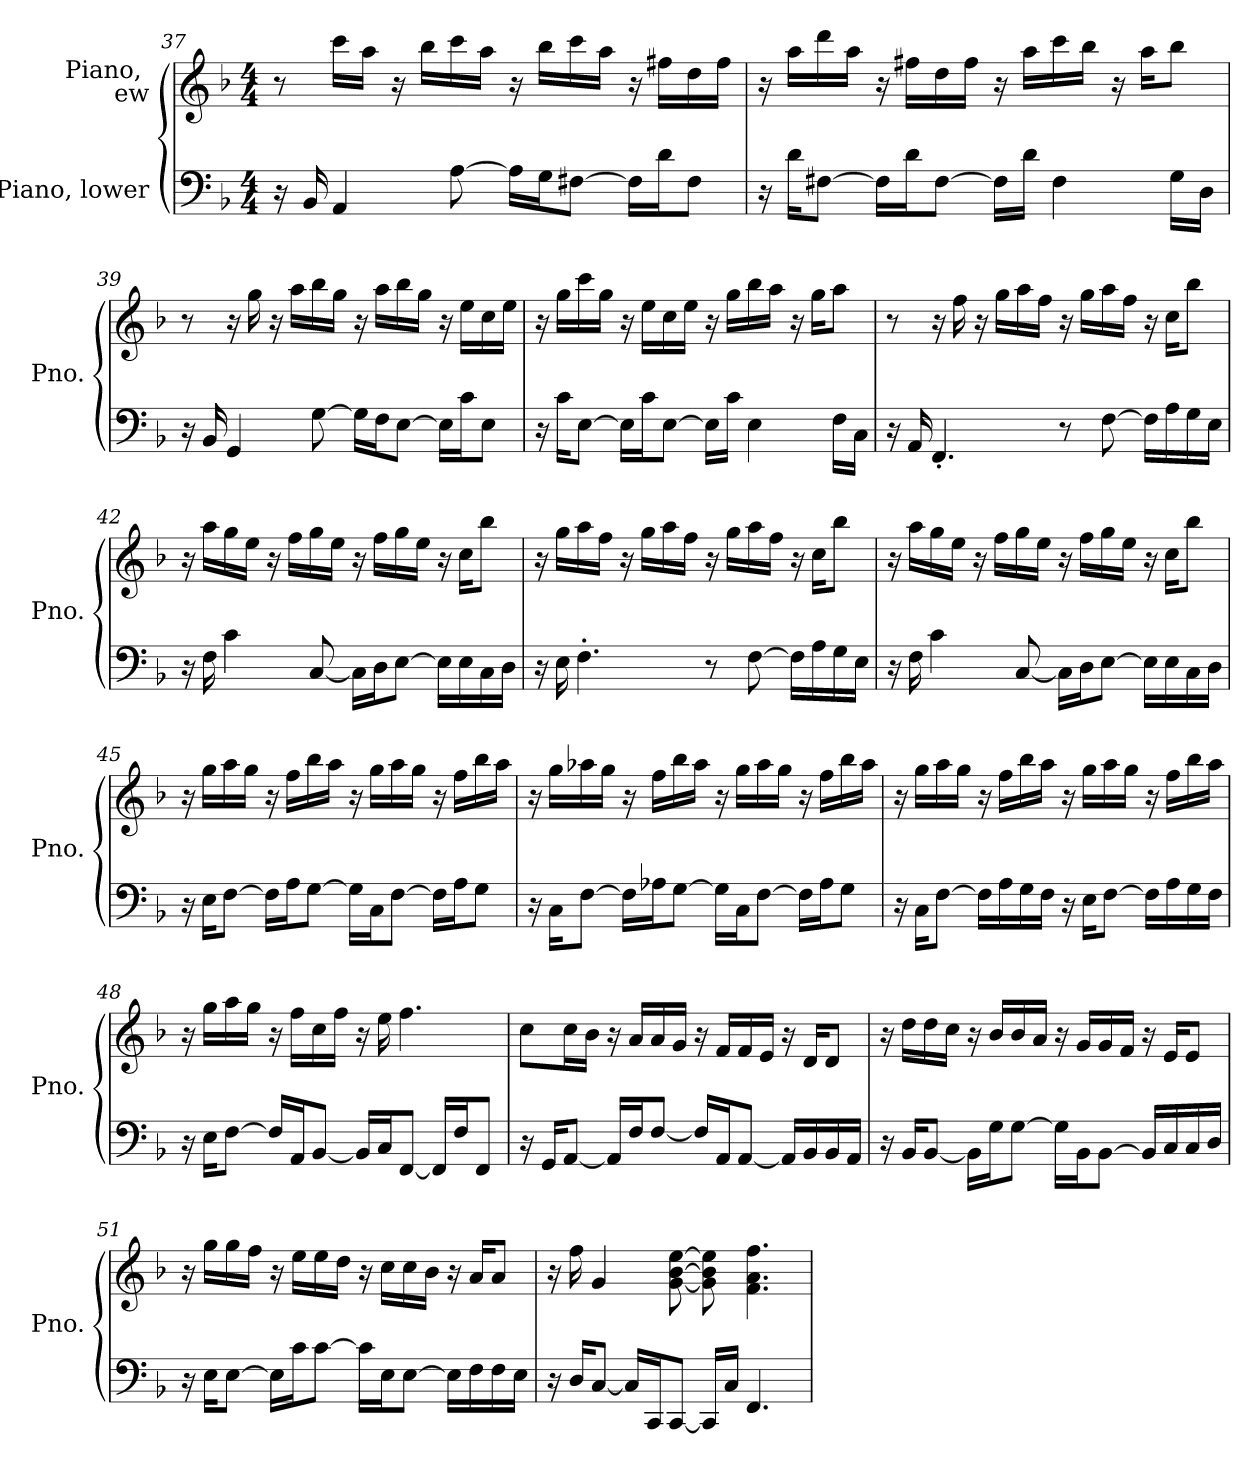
**kern	**kern
*part2	*part1
*staff2	*staff1
*I"Piano, lower	*I"Piano, \new
*I'Pno.	*I'Pno.
!!LO:PB:g=z
*clefF4	*clefG2
*k[b-]	*k[b-]
*M4/4	*M4/4
=37	=37
16r	8r
16BB-/	.
4AA/	16ccc\LL
.	16aa\JJ
.	16r
.	16bb-\LL
[8A\	16ccc\
.	16aa\JJ
16A\LL]	16r
16G\J	16bb-\LL
[8F#X\J	16ccc\
.	16aa\JJ
16F#\LL]	16r
16d\J	16ff#X\LL
8F#\J	16dd\
.	16ff#\JJ
=38	=38
16r	16r
16d\KL	16aa\LL
[8F#X\J	16ddd\
.	16aa\JJ
16F#\LL]	16r
16d\J	16ff#X\LL
[8F#\J	16dd\
.	16ff#\JJ
16F#\LL]	16r
16d\JJ	16aa\LL
4F#\	16ccc\
.	16bb-\JJ
.	16r
.	16aa\KL
16G\LL	8bb-\J
16D\JJ	.
!!LO:LB:g=z
=39	=39
16r	8r
16BB-/	.
4GG/	16r
.	16gg\
.	16r
.	16aa\LL
[8G\	16bb-\
.	16gg\JJ
16G\LL]	16r
16F\J	16aa\LL
[8E\J	16bb-\
.	16gg\JJ
16E\LL]	16r
16c\J	16ee\LL
8E\J	16cc\
.	16ee\JJ
=40	=40
16r	16r
16c\KL	16gg\LL
[8E\J	16ccc\
.	16gg\JJ
16E\LL]	16r
16c\J	16ee\LL
[8E\J	16cc\
.	16ee\JJ
16E\LL]	16r
16c\JJ	16gg\LL
4E\	16bb-\
.	16aa\JJ
.	16r
.	16gg\KL
16F\LL	8aa\J
16C\JJ	.
!!LO:LB:g=z
=41	=41
16r	8r
16AA/	.
4.FF'/	16r
.	16ff\
.	16r
.	16gg\LL
.	16aa\
.	16ff\JJ
8r	16r
.	16gg\LL
[8F\	16aa\
.	16ff\JJ
16F\LL]	16r
16A\	16cc\KL
16G\	8bb-\J
16E\JJ	.
=42	=42
16r	16r
16F\	16aa\LL
4c\	16gg\
.	16ee\JJ
.	16r
.	16ff\LL
[8C/	16gg\
.	16ee\JJ
16C\LL]	16r
16D\J	16ff\LL
[8E\J	16gg\
.	16ee\JJ
16E\LL]	16r
16E\	16cc\KL
16C\	8bb-\J
16D\JJ	.
!!LO:LB:g=z
=43	=43
16r	16r
16E\	16gg\LL
4.F'\	16aa\
.	16ff\JJ
.	16r
.	16gg\LL
.	16aa\
.	16ff\JJ
8r	16r
.	16gg\LL
[8F\	16aa\
.	16ff\JJ
16F\LL]	16r
16A\	16cc\KL
16G\	8bb-\J
16E\JJ	.
=44	=44
16r	16r
16F\	16aa\LL
4c\	16gg\
.	16ee\JJ
.	16r
.	16ff\LL
[8C/	16gg\
.	16ee\JJ
16C\LL]	16r
16D\J	16ff\LL
[8E\J	16gg\
.	16ee\JJ
16E\LL]	16r
16E\	16cc\KL
16C\	8bb-\J
16D\JJ	.
!!LO:LB:g=z
=45	=45
16r	16r
16E\KL	16gg\LL
[8F\J	16aa\
.	16gg\JJ
16F\LL]	16r
16A\J	16ff\LL
[8G\J	16bb-\
.	16aa\JJ
16G\LL]	16r
16C\J	16gg\LL
[8F\J	16aa\
.	16gg\JJ
16F\LL]	16r
16A\J	16ff\LL
8G\J	16bb-\
.	16aa\JJ
=46	=46
16r	16r
16C\KL	16gg\LL
[8F\J	16aa-X\
.	16gg\JJ
16F\LL]	16r
16A-X\J	16ff\LL
[8G\J	16bb-\
.	16aa-\JJ
16G\LL]	16r
16C\J	16gg\LL
[8F\J	16aa-\
.	16gg\JJ
16F\LL]	16r
16A-\J	16ff\LL
8G\J	16bb-\
.	16aa-\JJ
!!LO:LB:g=z
=47	=47
16r	16r
16C\KL	16gg\LL
[8F\J	16aa\
.	16gg\JJ
16F\LL]	16r
16A\	16ff\LL
16G\	16bb-\
16F\JJ	16aa\JJ
16r	16r
16E\KL	16gg\LL
[8F\J	16aa\
.	16gg\JJ
16F\LL]	16r
16A\	16ff\LL
16G\	16bb-\
16F\JJ	16aa\JJ
=48	=48
16r	16r
16E\KL	16gg\LL
[8F\J	16aa\
.	16gg\JJ
16F/LL]	16r
16AA/J	16ff\LL
[8BB-/J	16cc\
.	16ff\JJ
16BB-/LL]	16r
16C/J	16ee\
[8FF/J	4.ff\
16FF/LL]	.
16F/J	.
8FF/J	.
!!LO:PB:g=z
=49	=49
16r	8cc\L
16GG/KL	.
[8AA/J	16cc\L
.	16b-\JJ
16AA/LL]	16r
16F/J	16a/LL
[8F/J	16a/
.	16g/JJ
16F/LL]	16r
16AA/J	16f/LL
[8AA/J	16f/
.	16e/JJ
16AA/LL]	16r
16BB-/	16d/KL
16BB-/	8d/J
16AA/JJ	.
=50	=50
16r	16r
16BB-/KL	16dd\LL
[8BB-/J	16dd\
.	16cc\JJ
16BB-\LL]	16r
16G\J	16b-/LL
[8G\J	16b-/
.	16a/JJ
16G\LL]	16r
16BB-\J	16g/LL
[8BB-\J	16g/
.	16f/JJ
16BB-/LL]	16r
16C/	16e/KL
16C/	8e/J
16D/JJ	.
!!LO:LB:g=z
=51	=51
16r	16r
16E\KL	16gg\LL
[8E\J	16gg\
.	16ff\JJ
16E\LL]	16r
16c\J	16ee\LL
[8c\J	16ee\
.	16dd\JJ
16c\LL]	16r
16E\J	16cc\LL
[8E\J	16cc\
.	16b-\JJ
16E\LL]	16r
16F\	16a/KL
16F\	8a/J
16E\JJ	.
=52	=52
16r	16r
16D/KL	16ff\
[8C/J	4g/
16C/LL]	.
16CC/J	.
[8CC/J	[8g\ [8b-\ [8ee\
16CC/LL]	8g\] 8b-\] 8ee\]
16C/JJ	.
4.FF/	4.f\ 4.a\ 4.ff\
=	=
*-	*-
